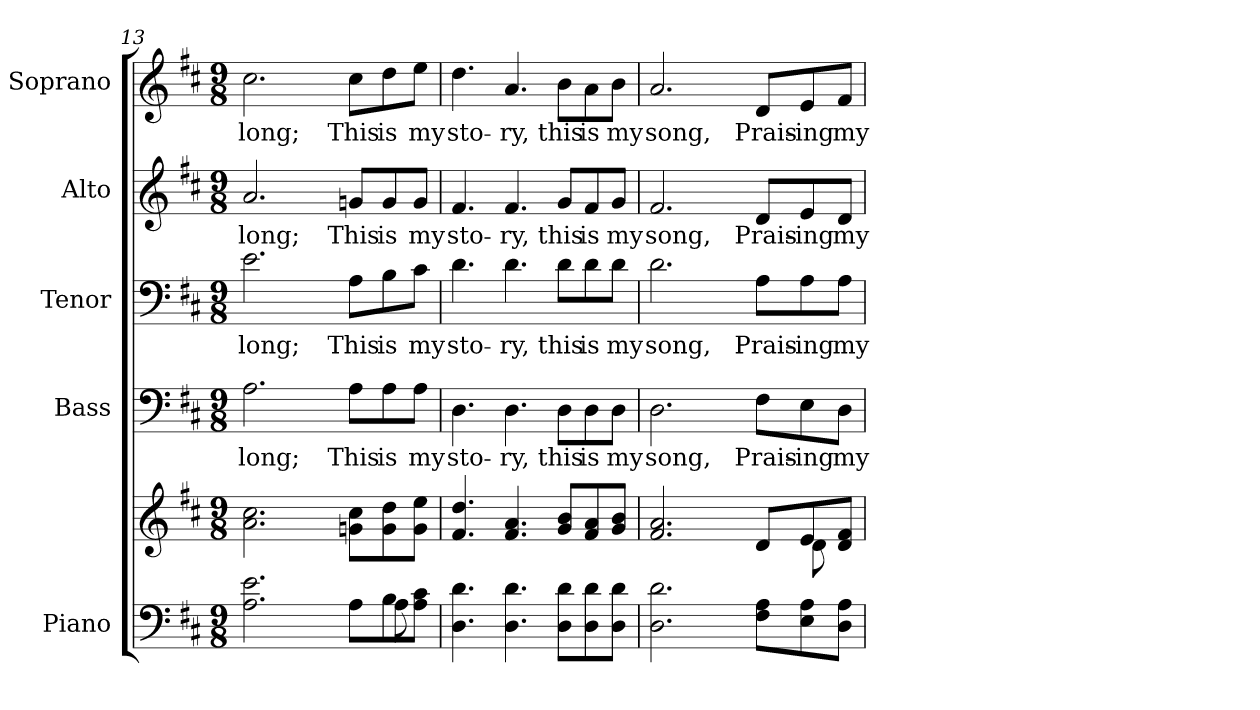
**kern	**kern	**kern	**text	**kern	**text	**kern	**text	**kern	**text
*part5	*part5	*part4	*part4	*part3	*part3	*part2	*part2	*part1	*part1
*staff6	*staff5	*staff4	*staff4	*staff3	*staff3	*staff2	*staff2	*staff1	*staff1
*I"Piano	*	*I"Bass	*	*I"Tenor	*	*I"Alto	*	*I"Soprano	*
*I'Pno.	*	*I'B.	*	*I'T.	*	*I'A.	*	*I'S.	*
!!LO:PB:g=z
*clefF4	*clefG2	*clefF4	*	*clefF4	*	*clefG2	*	*clefG2	*
*k[f#c#]	*k[f#c#]	*k[f#c#]	*	*k[f#c#]	*	*k[f#c#]	*	*k[f#c#]	*
*D:	*D:	*D:	*	*D:	*	*D:	*	*D:	*
*M9/8	*M9/8	*M9/8	*	*M9/8	*	*M9/8	*	*M9/8	*
=13	=13	=13	=13	=13	=13	=13	=13	=13	=13
*^	*	*	*	*	*	*	*	*	*
!	!	!	!	!LO:LY:b:color=#000000	!	!	!	!	!	!
!	!	!	!	!	!	!LO:LY:b:color=#000000	!	!	!	!
!	!	!	!	!	!	!	!	!LO:LY:b:color=#000000	!	!
!	!	!	!	!	!	!	!	!	!	!LO:LY:b:color=#000000
2.Ai\ 2.ei	4.ryy	2.ai\ 2.cc#i	2.Ai\	long;	2.ei\	long;	2.ai/	long;	2.cc#i\	long;
.	4.ryy	.	.	.	.	.	.	.	.	.
!	!	!	!	!LO:LY:b:color=#000000	!	!	!	!	!	!
!	!	!	!	!	!	!LO:LY:b:color=#000000	!	!	!	!
!	!	!	!	!	!	!	!	!LO:LY:b:color=#000000	!	!
!	!	!	!	!	!	!	!	!	!	!LO:LY:b:color=#000000
8Ai\L	8ryy	8gni\ 8cc#i\L	8Ai\L	This	8Ai\L	This	8gni/L	This	8cc#i\L	This
!	!	!	!	!LO:LY:b:color=#000000	!	!	!	!	!	!
!	!	!	!	!	!	!LO:LY:b:color=#000000	!	!	!	!
!	!	!	!	!	!	!	!	!LO:LY:b:color=#000000	!	!
!	!	!	!	!	!	!	!	!	!	!LO:LY:b:color=#000000
8Bi\	8Ai\	8gi\ 8ddi\	8Ai\	is	8Bi\	is	8gi/	is	8ddi\	is
!	!	!	!	!LO:LY:b:color=#000000	!	!	!	!	!	!
!	!	!	!	!	!	!LO:LY:b:color=#000000	!	!	!	!
!	!	!	!	!	!	!	!	!LO:LY:b:color=#000000	!	!
!	!	!	!	!	!	!	!	!	!	!LO:LY:b:color=#000000
8Ai\ 8c#i\J	8ryy	8gi\ 8eei\J	8Ai\J	my	8c#i\J	my	8gi/J	my	8eei\J	my
*v	*v	*	*	*	*	*	*	*	*	*
=14	=14	=14	=14	=14	=14	=14	=14	=14	=14
*^	*	*	*	*	*	*	*	*	*
!	!	!	!	!LO:LY:b:color=#000000	!	!	!	!	!	!
*v	*v	*	*	*	*	*	*	*	*	*
*^	*	*	*	*	*	*	*	*	*
!	!	!	!	!	!	!LO:LY:b:color=#000000	!	!	!	!
*v	*v	*	*	*	*	*	*	*	*	*
*^	*	*	*	*	*	*	*	*	*
!	!	!	!	!	!	!	!	!LO:LY:b:color=#000000	!	!
*v	*v	*	*	*	*	*	*	*	*	*
*^	*	*	*	*	*	*	*	*	*
!	!	!	!	!	!	!	!	!	!	!LO:LY:b:color=#000000
*v	*v	*	*	*	*	*	*	*	*	*
4.Di\ 4.di	4.f#i/ 4.ddi	4.Di\	sto-	4.di\	sto-	4.f#i/	sto-	4.ddi\	sto-
!	!	!	!LO:LY:b:color=#000000	!	!	!	!	!	!
!	!	!	!	!	!LO:LY:b:color=#000000	!	!	!	!
!	!	!	!	!	!	!	!LO:LY:b:color=#000000	!	!
!	!	!	!	!	!	!	!	!	!LO:LY:b:color=#000000
4.Di\ 4.di	4.f#i/ 4.ai	4.Di\	-ry,	4.di\	-ry,	4.f#i/	-ry,	4.ai/	-ry,
!	!	!	!LO:LY:b:color=#000000	!	!	!	!	!	!
!	!	!	!	!	!LO:LY:b:color=#000000	!	!	!	!
!	!	!	!	!	!	!	!LO:LY:b:color=#000000	!	!
!	!	!	!	!	!	!	!	!	!LO:LY:b:color=#000000
8Di\ 8di\L	8gi/ 8bi/L	8Di\L	this	8di\L	this	8gi/L	this	8bi\L	this
!	!	!	!LO:LY:b:color=#000000	!	!	!	!	!	!
!	!	!	!	!	!LO:LY:b:color=#000000	!	!	!	!
!	!	!	!	!	!	!	!LO:LY:b:color=#000000	!	!
!	!	!	!	!	!	!	!	!	!LO:LY:b:color=#000000
8Di\ 8di\	8f#i/ 8ai/	8Di\	is	8di\	is	8f#i/	is	8ai\	is
!	!	!	!LO:LY:b:color=#000000	!	!	!	!	!	!
!	!	!	!	!	!LO:LY:b:color=#000000	!	!	!	!
!	!	!	!	!	!	!	!LO:LY:b:color=#000000	!	!
!	!	!	!	!	!	!	!	!	!LO:LY:b:color=#000000
8Di\ 8di\J	8gi/ 8bi/J	8Di\J	my	8di\J	my	8gi/J	my	8bi\J	my
!!LO:PB:g=z
=15	=15	=15	=15	=15	=15	=15	=15	=15	=15
*	*^	*	*	*	*	*	*	*	*
!	!	!	!	!LO:LY:b:color=#000000	!	!	!	!	!	!
!	!	!	!	!	!	!LO:LY:b:color=#000000	!	!	!	!
!	!	!	!	!	!	!	!	!LO:LY:b:color=#000000	!	!
!	!	!	!	!	!	!	!	!	!	!LO:LY:b:color=#000000
2.Di\ 2.di	2.f#i/ 2.ai	4.ryy	2.Di\	song,	2.di\	song,	2.f#i/	song,	2.ai/	song,
.	.	4.ryy	.	.	.	.	.	.	.	.
!	!	!	!	!LO:LY:b:color=#000000	!	!	!	!	!	!
!	!	!	!	!	!	!LO:LY:b:color=#000000	!	!	!	!
!	!	!	!	!	!	!	!	!LO:LY:b:color=#000000	!	!
!	!	!	!	!	!	!	!	!	!	!LO:LY:b:color=#000000
8F#i\ 8Ai\L	8di/L	8ryy	8F#i\L	Prais-	8Ai\L	Prais-	8di/L	Prais-	8di/L	Prais-
!	!	!	!	!LO:LY:b:color=#000000	!	!	!	!	!	!
!	!	!	!	!	!	!LO:LY:b:color=#000000	!	!	!	!
!	!	!	!	!	!	!	!	!LO:LY:b:color=#000000	!	!
!	!	!	!	!	!	!	!	!	!	!LO:LY:b:color=#000000
8Ei\ 8Ai\	8ei/	8di\	8Ei\	-ing	8Ai\	-ing	8ei/	-ing	8ei/	-ing
!	!	!	!	!LO:LY:b:color=#000000	!	!	!	!	!	!
!	!	!	!	!	!	!LO:LY:b:color=#000000	!	!	!	!
!	!	!	!	!	!	!	!	!LO:LY:b:color=#000000	!	!
!	!	!	!	!	!	!	!	!	!	!LO:LY:b:color=#000000
8Di\ 8Ai\J	8di/ 8f#i/J	8ryy	8Di\J	my	8Ai\J	my	8di/J	my	8f#i/J	my
*	*v	*v	*	*	*	*	*	*	*	*
=	=	=	=	=	=	=	=	=	=
*-	*-	*-	*-	*-	*-	*-	*-	*-	*-
